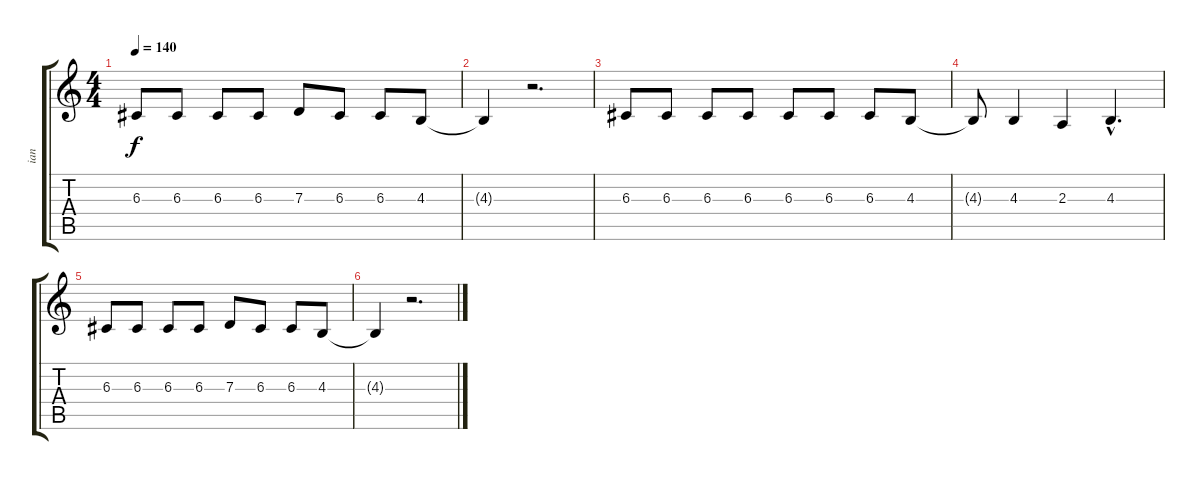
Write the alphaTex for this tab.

\track ("ian" "ian") {instrument lead2sawtooth}
\staff {score tabs}
\tuning (E4 B3 G3 D3 A2 E2) {hide}
\ts (4 4)
\tempo 140
\clef g2
\ks c
6.3.8{dy f} 6.3.8 6.3.8 6.3.8 7.3.8 6.3.8 6.3.8 4.3.8 |
4.3{t}.4 r.2{d} |
6.3.8 6.3.8 6.3.8 6.3.8 6.3.8 6.3.8 6.3.8 4.3.8 |
4.3{t}.8 4.3.4 2.3.4 4.3{hac}.4{d} |
6.3.8 6.3.8 6.3.8 6.3.8 7.3.8 6.3.8 6.3.8 4.3.8 |
4.3{t}.4 r.2{d}
